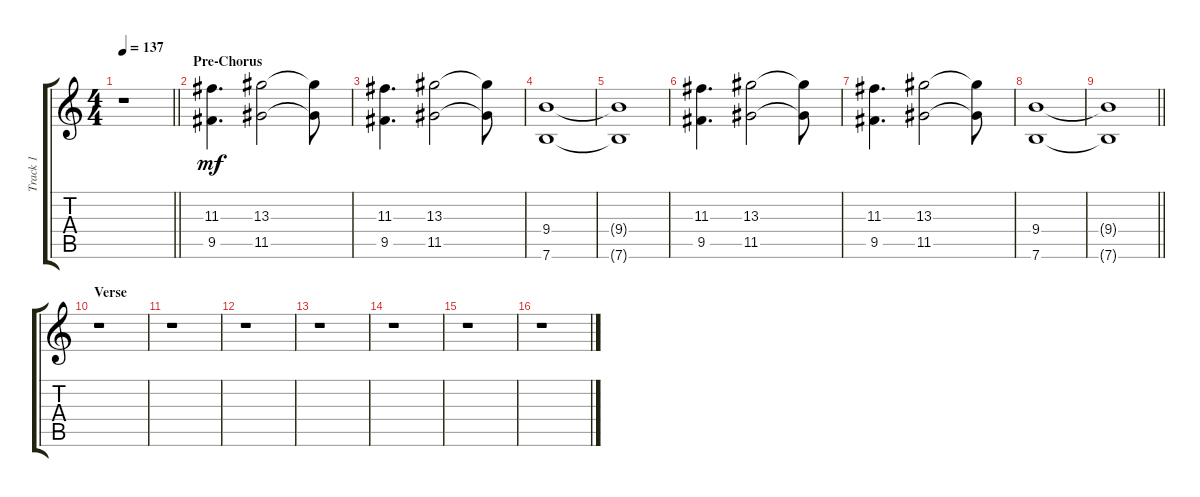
\track ("Track 1" "Track 1") {instrument overdrivenguitar}
\staff {score tabs}
\tuning (E4 B3 G3 D3 A2 E2) {hide}
\ts (4 4)
\tempo 137
\clef g2
\barLineRight lightlight
\ks c
r.1{dy mf} |
\section ("" "Pre-Chorus")
(11.3 9.5).4{d} (13.3 11.5).2 (13.3{t} 11.5{t}).8 |
(11.3 9.5).4{d} (13.3 11.5).2 (13.3{t} 11.5{t}).8 |
(9.4 7.6).1 |
(9.4{t} 7.6{t}).1 |
(11.3 9.5).4{d} (13.3 11.5).2 (13.3{t} 11.5{t}).8 |
(11.3 9.5).4{d} (13.3 11.5).2 (13.3{t} 11.5{t}).8 |
(9.4 7.6).1 |
\barLineRight lightlight
(9.4{t} 7.6{t}).1 |
\section ("" "Verse")
r.1 |
r.1 |
r.1 |
r.1 |
r.1 |
r.1 |
r.1
